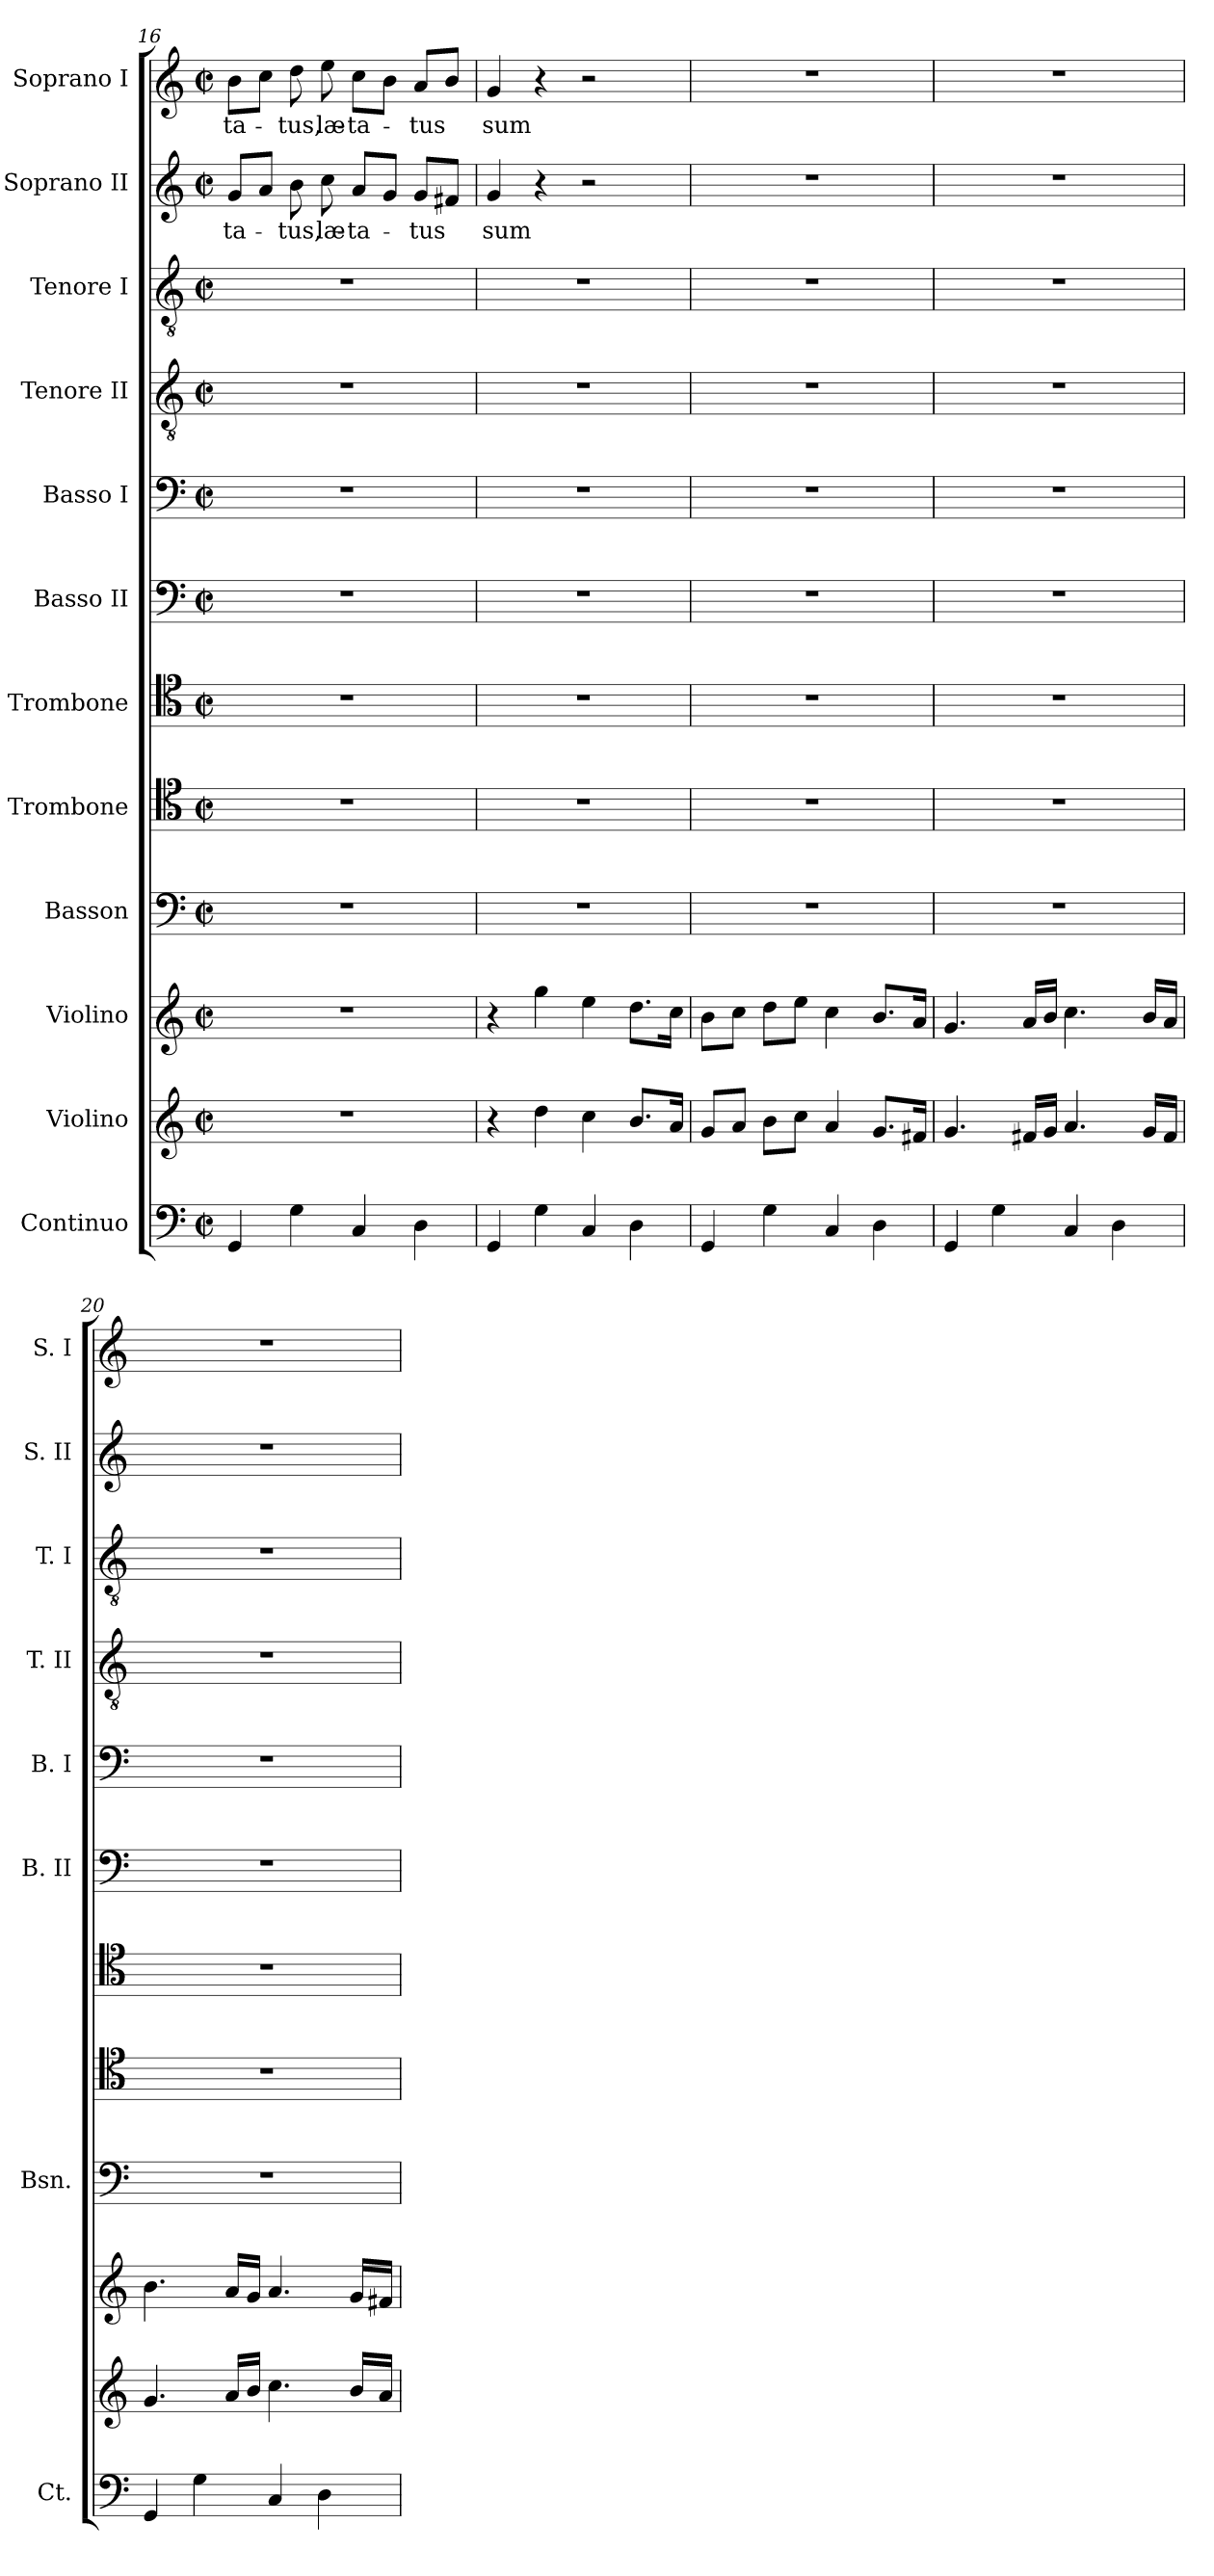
**kern	**kern	**kern	**kern	**kern	**kern	**kern	**kern	**kern	**kern	**kern	**text	**kern	**text
*part12	*part11	*part10	*part9	*part8	*part7	*part6	*part5	*part4	*part3	*part2	*part2	*part1	*part1
*staff12	*staff11	*staff10	*staff9	*staff8	*staff7	*staff6	*staff5	*staff4	*staff3	*staff2	*staff2	*staff1	*staff1
*I"Continuo	*I"Violino	*I"Violino	*I"Basson	*I"Trombone	*I"Trombone	*I"Basso II	*I"Basso I	*I"Tenore II	*I"Tenore I	*I"Soprano II	*	*I"Soprano I	*
*I'Ct.	*	*	*I'Bsn.	*	*	*I'B. II	*I'B. I	*I'T. II	*I'T. I	*I'S. II	*	*I'S. I	*
*clefF4	*clefG2	*clefG2	*clefF4	*clefC4	*clefC4	*clefF4	*clefF4	*clefGv2	*clefGv2	*clefG2	*	*clefG2	*
*k[]	*k[]	*k[]	*k[]	*k[]	*k[]	*k[]	*k[]	*k[]	*k[]	*k[]	*	*k[]	*
*M2/2	*M2/2	*M2/2	*M2/2	*M2/2	*M2/2	*M2/2	*M2/2	*M2/2	*M2/2	*M2/2	*	*M2/2	*
*met(c|)	*met(c|)	*met(c|)	*met(c|)	*met(c|)	*met(c|)	*met(c|)	*met(c|)	*met(c|)	*met(c|)	*met(c|)	*	*met(c|)	*
=16	=16	=16	=16	=16	=16	=16	=16	=16	=16	=16	=16	=16	=16
!	!	!	!	!	!	!	!	!	!	!	!LO:LY:b	!	!LO:LY:b
4GG/	1r	1r	1r	1r	1r	1r	1r	1r	1r	8g/L	-ta-	8b\L	-ta-
.	.	.	.	.	.	.	.	.	.	8a/J	.	8cc\J	.
!	!	!	!	!	!	!	!	!	!	!	!LO:LY:b	!	!LO:LY:b
4G\	.	.	.	.	.	.	.	.	.	8b\	-tus,	8dd\	-tus,
!	!	!	!	!	!	!	!	!	!	!	!LO:LY:b	!	!LO:LY:b
.	.	.	.	.	.	.	.	.	.	8cc\	læ-	8ee\	læ-
!	!	!	!	!	!	!	!	!	!	!	!LO:LY:b	!	!LO:LY:b
4C/	.	.	.	.	.	.	.	.	.	8a/L	-ta-	8cc\L	-ta-
.	.	.	.	.	.	.	.	.	.	8g/J	.	8b\J	.
!	!	!	!	!	!	!	!	!	!	!	!LO:LY:b	!	!LO:LY:b
4D\	.	.	.	.	.	.	.	.	.	8g/L	-tus	8a/L	-tus
.	.	.	.	.	.	.	.	.	.	8f#X/J	.	8b/J	.
=17	=17	=17	=17	=17	=17	=17	=17	=17	=17	=17	=17	=17	=17
!	!	!	!	!	!	!	!	!	!	!	!LO:LY:b	!	!LO:LY:b
4GG/	4r	4r	1r	1r	1r	1r	1r	1r	1r	4g/	sum	4g/	sum
4G\	4dd\	4gg\	.	.	.	.	.	.	.	4r	.	4r	.
4C/	4cc\	4ee\	.	.	.	.	.	.	.	2r	.	2r	.
4D\	8.b/L	8.dd\L	.	.	.	.	.	.	.	.	.	.	.
.	16a/Jk	16cc\Jk	.	.	.	.	.	.	.	.	.	.	.
!!LO:LB:g=z
=18	=18	=18	=18	=18	=18	=18	=18	=18	=18	=18	=18	=18	=18
4GG/	8g/L	8b\L	1r	1r	1r	1r	1r	1r	1r	1r	.	1r	.
.	8a/J	8cc\J	.	.	.	.	.	.	.	.	.	.	.
4G\	8b\L	8dd\L	.	.	.	.	.	.	.	.	.	.	.
.	8cc\J	8ee\J	.	.	.	.	.	.	.	.	.	.	.
4C/	4a/	4cc\	.	.	.	.	.	.	.	.	.	.	.
4D\	8.g/L	8.b/L	.	.	.	.	.	.	.	.	.	.	.
.	16f#X/Jk	16a/Jk	.	.	.	.	.	.	.	.	.	.	.
=19	=19	=19	=19	=19	=19	=19	=19	=19	=19	=19	=19	=19	=19
4GG/	4.g/	4.g/	1r	1r	1r	1r	1r	1r	1r	1r	.	1r	.
4G\	.	.	.	.	.	.	.	.	.	.	.	.	.
.	16f#X/LL	16a/LL	.	.	.	.	.	.	.	.	.	.	.
.	16g/JJ	16b/JJ	.	.	.	.	.	.	.	.	.	.	.
4C/	4.a/	4.cc\	.	.	.	.	.	.	.	.	.	.	.
4D\	.	.	.	.	.	.	.	.	.	.	.	.	.
.	16g/LL	16b/LL	.	.	.	.	.	.	.	.	.	.	.
.	16f#/JJ	16a/JJ	.	.	.	.	.	.	.	.	.	.	.
=20	=20	=20	=20	=20	=20	=20	=20	=20	=20	=20	=20	=20	=20
4GG/	4.g/	4.b\	1r	1r	1r	1r	1r	1r	1r	1r	.	1r	.
4G\	.	.	.	.	.	.	.	.	.	.	.	.	.
.	16a/LL	16a/LL	.	.	.	.	.	.	.	.	.	.	.
.	16b/JJ	16g/JJ	.	.	.	.	.	.	.	.	.	.	.
4C/	4.cc\	4.a/	.	.	.	.	.	.	.	.	.	.	.
4D\	.	.	.	.	.	.	.	.	.	.	.	.	.
.	16b/LL	16g/LL	.	.	.	.	.	.	.	.	.	.	.
.	16a/JJ	16f#X/JJ	.	.	.	.	.	.	.	.	.	.	.
=	=	=	=	=	=	=	=	=	=	=	=	=	=
*-	*-	*-	*-	*-	*-	*-	*-	*-	*-	*-	*-	*-	*-
